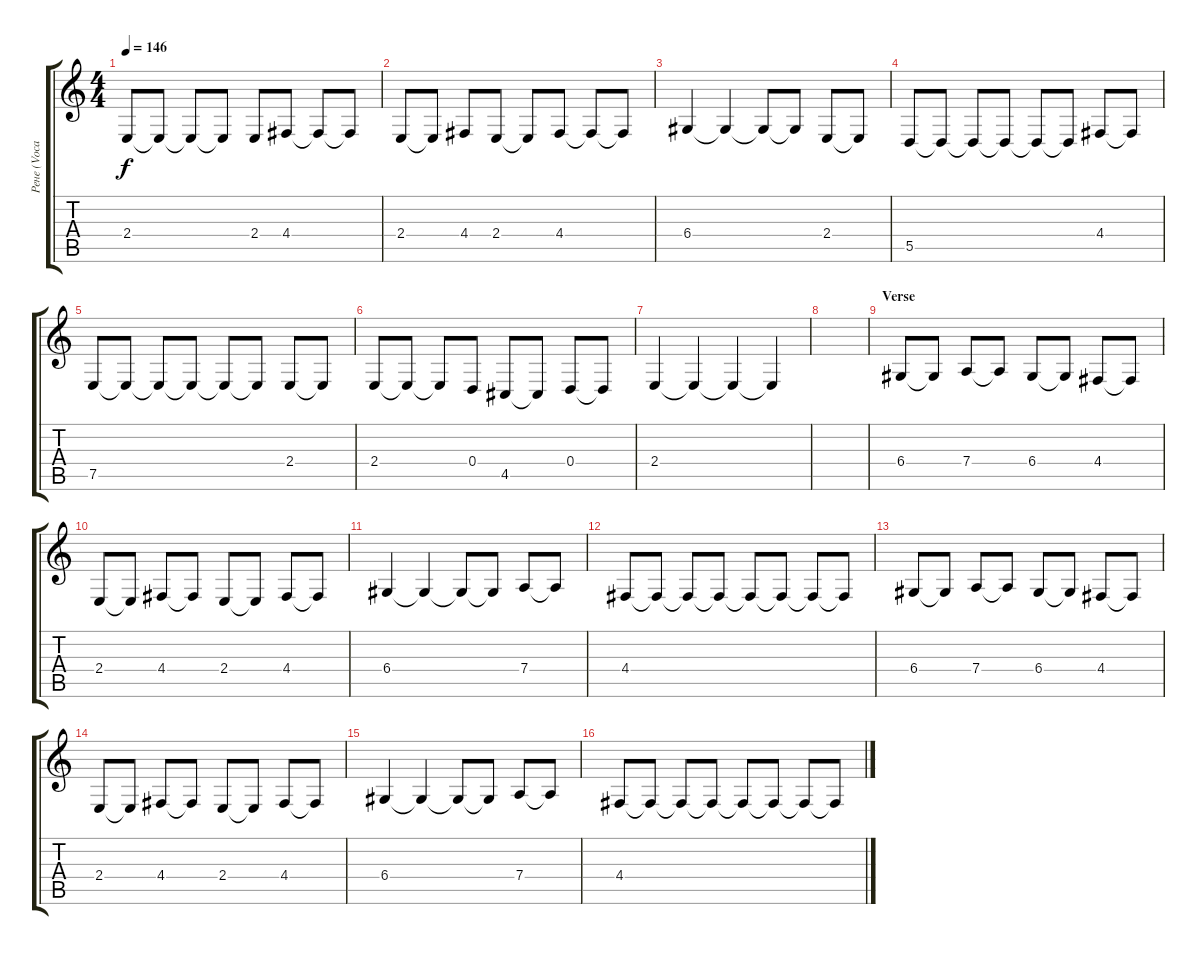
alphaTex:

\track ("Рене (Vocal)" "Рене (Voca") {instrument lead6voice}
\staff {score tabs}
\tuning (E4 B3 G3 D3 A2 E2) {hide}
\ts (4 4)
\tempo 146
\clef g2
\ks c
2.4.8{dy f} 2.4{t}.8 2.4{t}.8 2.4{t}.8 2.4.8 4.4.8 4.4{t}.8 4.4{t}.8 |
2.4.8 2.4{t}.8 4.4.8 2.4.8 2.4{t}.8 4.4.8 4.4{t}.8 4.4{t}.8 |
6.4.4 6.4{t}.4 6.4{t}.8 6.4{t}.8 2.4.8 2.4{t}.8 |
5.5.8 5.5{t}.8 5.5{t}.8 5.5{t}.8 5.5{t}.8 5.5{t}.8 4.4.8 4.4{t}.8 |
7.5.8 7.5{t}.8 7.5{t}.8 7.5{t}.8 7.5{t}.8 7.5{t}.8 2.4.8 2.4{t}.8 |
2.4.8 2.4{t}.8 2.4{t}.8 0.4.8 4.5.8 4.5{t}.8 0.4.8 0.4{t}.8 |
2.4.4 2.4{t}.4 2.4{t}.4 2.4{t}.4 |
|
\section ("" "Verse")
6.4.8 6.4{t}.8 7.4.8 7.4{t}.8 6.4.8 6.4{t}.8 4.4.8 4.4{t}.8 |
2.4.8 2.4{t}.8 4.4.8 4.4{t}.8 2.4.8 2.4{t}.8 4.4.8 4.4{t}.8 |
6.4.4 6.4{t}.4 6.4{t}.8 6.4{t}.8 7.4.8 7.4{t}.8 |
4.4.8 4.4{t}.8 4.4{t}.8 4.4{t}.8 4.4{t}.8 4.4{t}.8 4.4{t}.8 4.4{t}.8 |
6.4.8 6.4{t}.8 7.4.8 7.4{t}.8 6.4.8 6.4{t}.8 4.4.8 4.4{t}.8 |
2.4.8 2.4{t}.8 4.4.8 4.4{t}.8 2.4.8 2.4{t}.8 4.4.8 4.4{t}.8 |
6.4.4 6.4{t}.4 6.4{t}.8 6.4{t}.8 7.4.8 7.4{t}.8 |
4.4.8 4.4{t}.8 4.4{t}.8 4.4{t}.8 4.4{t}.8 4.4{t}.8 4.4{t}.8 4.4{t}.8
